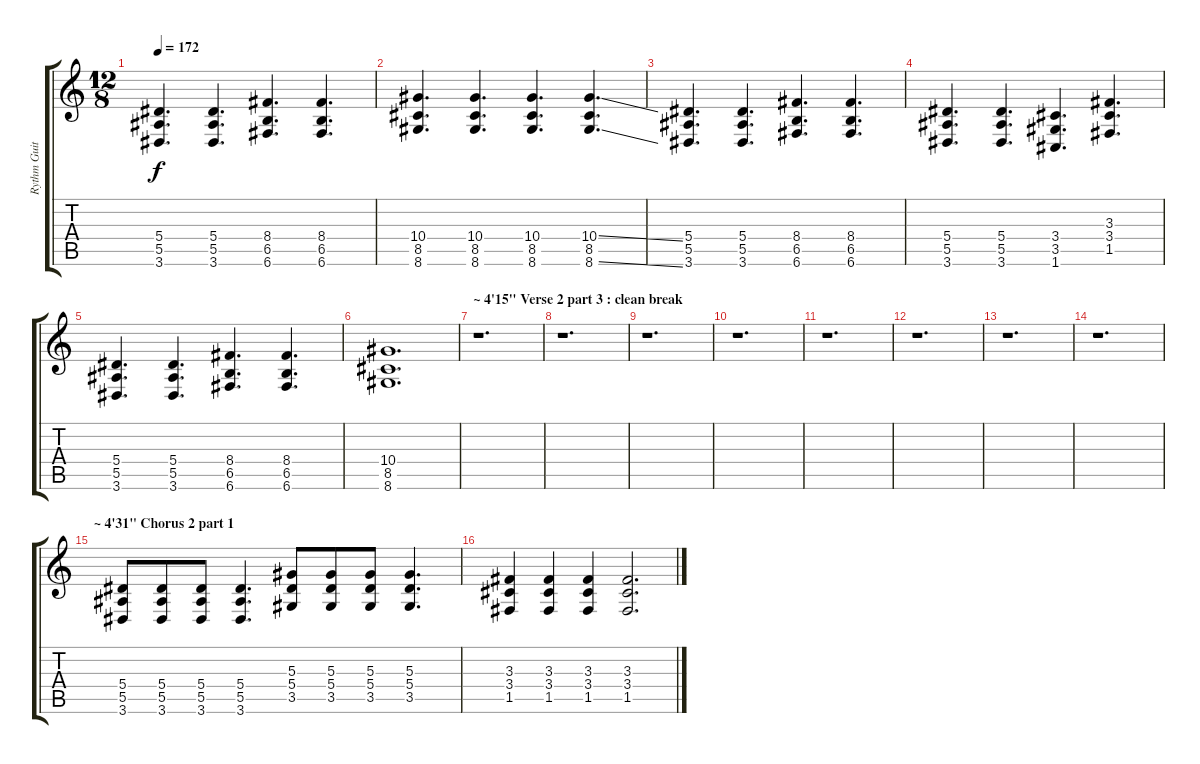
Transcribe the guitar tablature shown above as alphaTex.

\track ("Rythm Guitar - Matthias Schuler" "Rythm Guit") {instrument distortionguitar}
\staff {score tabs}
\tuning (C4 G3 Eb3 Bb2 F2 C2) {hide}
\ts (12 8)
\tempo 172
\clef g2
\ks c
(5.4 5.5 3.6).4{d dy f} (5.4 5.5 3.6).4{d} (8.4 6.5 6.6).4{d} (8.4 6.5 6.6).4{d} |
(10.4 8.5 8.6).4{d} (10.4 8.5 8.6).4{d} (10.4 8.5 8.6).4{d} (10.4{ss} 8.5 8.6{ss}).4{d} |
(5.4 5.5 3.6).4{d} (5.4 5.5 3.6).4{d} (8.4 6.5 6.6).4{d} (8.4 6.5 6.6).4{d} |
(5.4 5.5 3.6).4{d} (5.4 5.5 3.6).4{d} (3.4 3.5 1.6).4{d} (3.3 3.4 1.5).4{d} |
(5.4 5.5 3.6).4{d} (5.4 5.5 3.6).4{d} (8.4 6.5 6.6).4{d} (8.4 6.5 6.6).4{d} |
(10.4 8.5 8.6).1{d} |
\section ("" "~ 4'15\" Verse 2 part 3 : clean break")
r.1{d} |
r.1{d} |
r.1{d} |
r.1{d} |
r.1{d} |
r.1{d} |
r.1{d} |
r.1{d} |
\section ("" "~ 4'31\" Chorus 2 part 1")
(5.4 5.5 3.6).8 (5.4 5.5 3.6).8 (5.4 5.5 3.6).8 (5.4 5.5 3.6).4{d} (5.3 5.4 3.5).8 (5.3 5.4 3.5).8 (5.3 5.4 3.5).8 (5.3 5.4 3.5).4{d} |
(3.3 3.4 1.5).4 (3.3 3.4 1.5).4 (3.3 3.4 1.5).4 (3.3 3.4 1.5).2{d}
